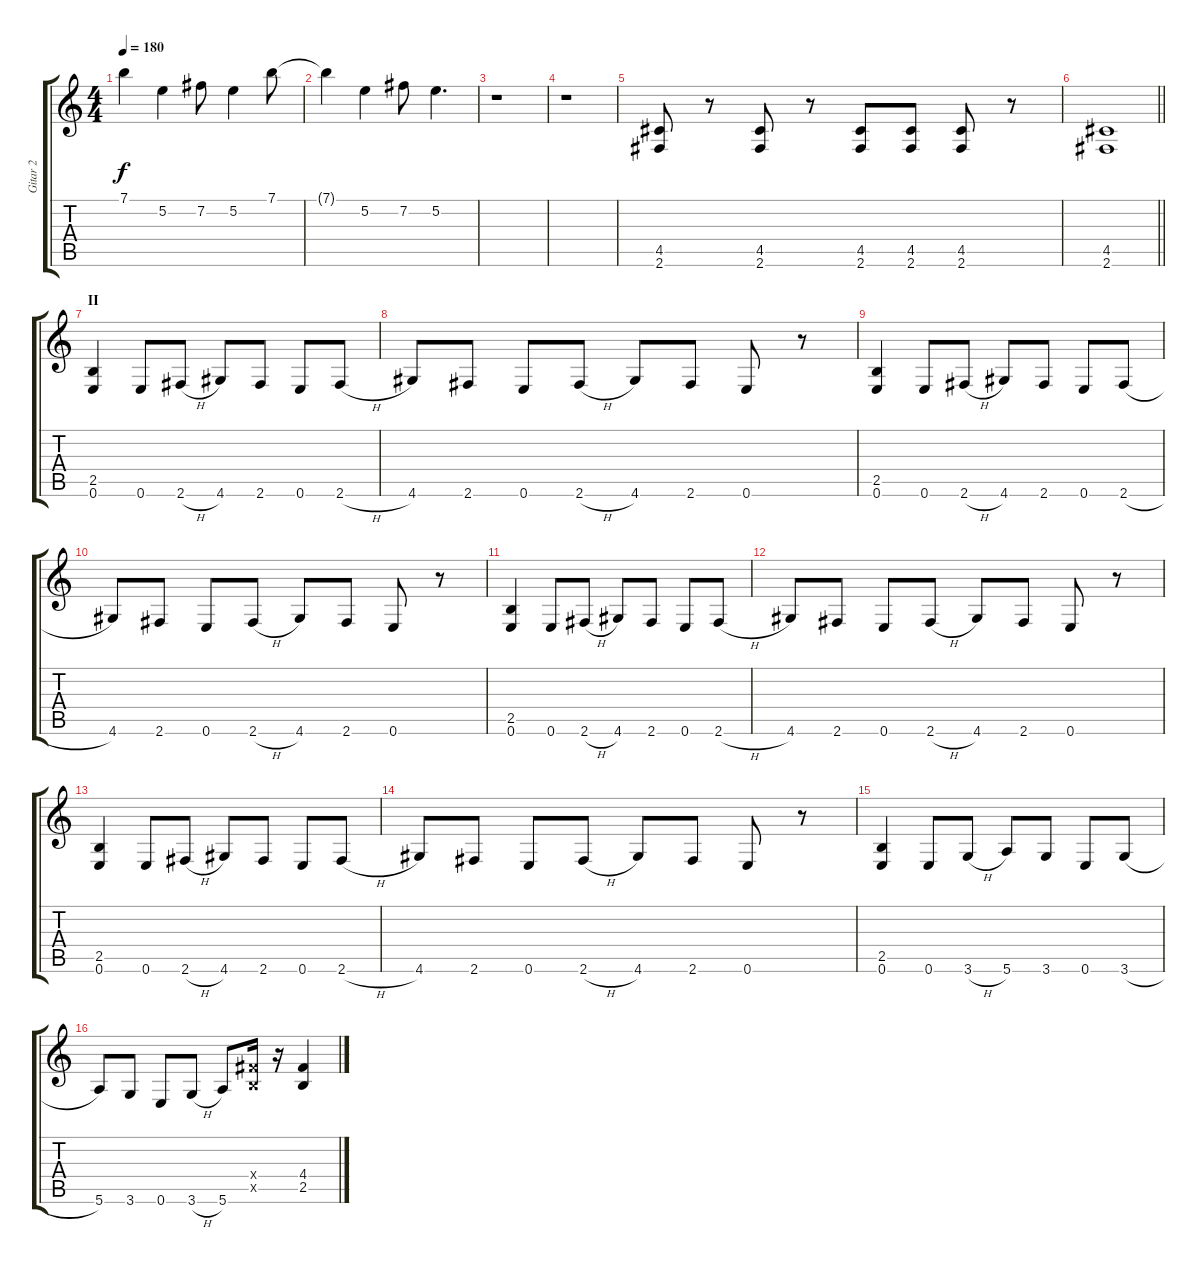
\track ("Gitar 2" "Gitar 2") {instrument overdrivenguitar}
\staff {score tabs}
\tuning (E4 B3 G3 D3 A2 E2) {hide}
\ts (4 4)
\tempo 180
\clef g2
\ks c
7.1.4{dy f} 5.2.4 7.2.8 5.2.4 7.1.8 |
7.1{t}.4 5.2.4 7.2.8 5.2.4{d} |
r.1 |
r.1 |
(4.5 2.6).8 r.8 (4.5 2.6).8 r.8 (4.5 2.6).8 (4.5 2.6).8 (4.5 2.6).8 r.8 |
\barLineRight lightlight
(4.5 2.6).1 |
\section ("" "II")
(2.5 0.6).4 0.6.8 2.6{h}.8 4.6.8 2.6.8 0.6.8 2.6{h}.8 |
4.6.8 2.6.8 0.6.8 2.6{h}.8 4.6.8 2.6.8 0.6.8 r.8 |
(2.5 0.6).4 0.6.8 2.6{h}.8 4.6.8 2.6.8 0.6.8 2.6{h}.8 |
4.6.8 2.6.8 0.6.8 2.6{h}.8 4.6.8 2.6.8 0.6.8 r.8 |
(2.5 0.6).4 0.6.8 2.6{h}.8 4.6.8 2.6.8 0.6.8 2.6{h}.8 |
4.6.8 2.6.8 0.6.8 2.6{h}.8 4.6.8 2.6.8 0.6.8 r.8 |
(2.5 0.6).4 0.6.8 2.6{h}.8 4.6.8 2.6.8 0.6.8 2.6{h}.8 |
4.6.8 2.6.8 0.6.8 2.6{h}.8 4.6.8 2.6.8 0.6.8 r.8 |
(2.5 0.6).4 0.6.8 3.6{h}.8 5.6.8 3.6.8 0.6.8 3.6{h}.8 |
5.6.8 3.6.8 0.6.8 3.6{h}.8 5.6.8 (4.4{x} 2.5{x}).16 r.16 (4.4 2.5).4
